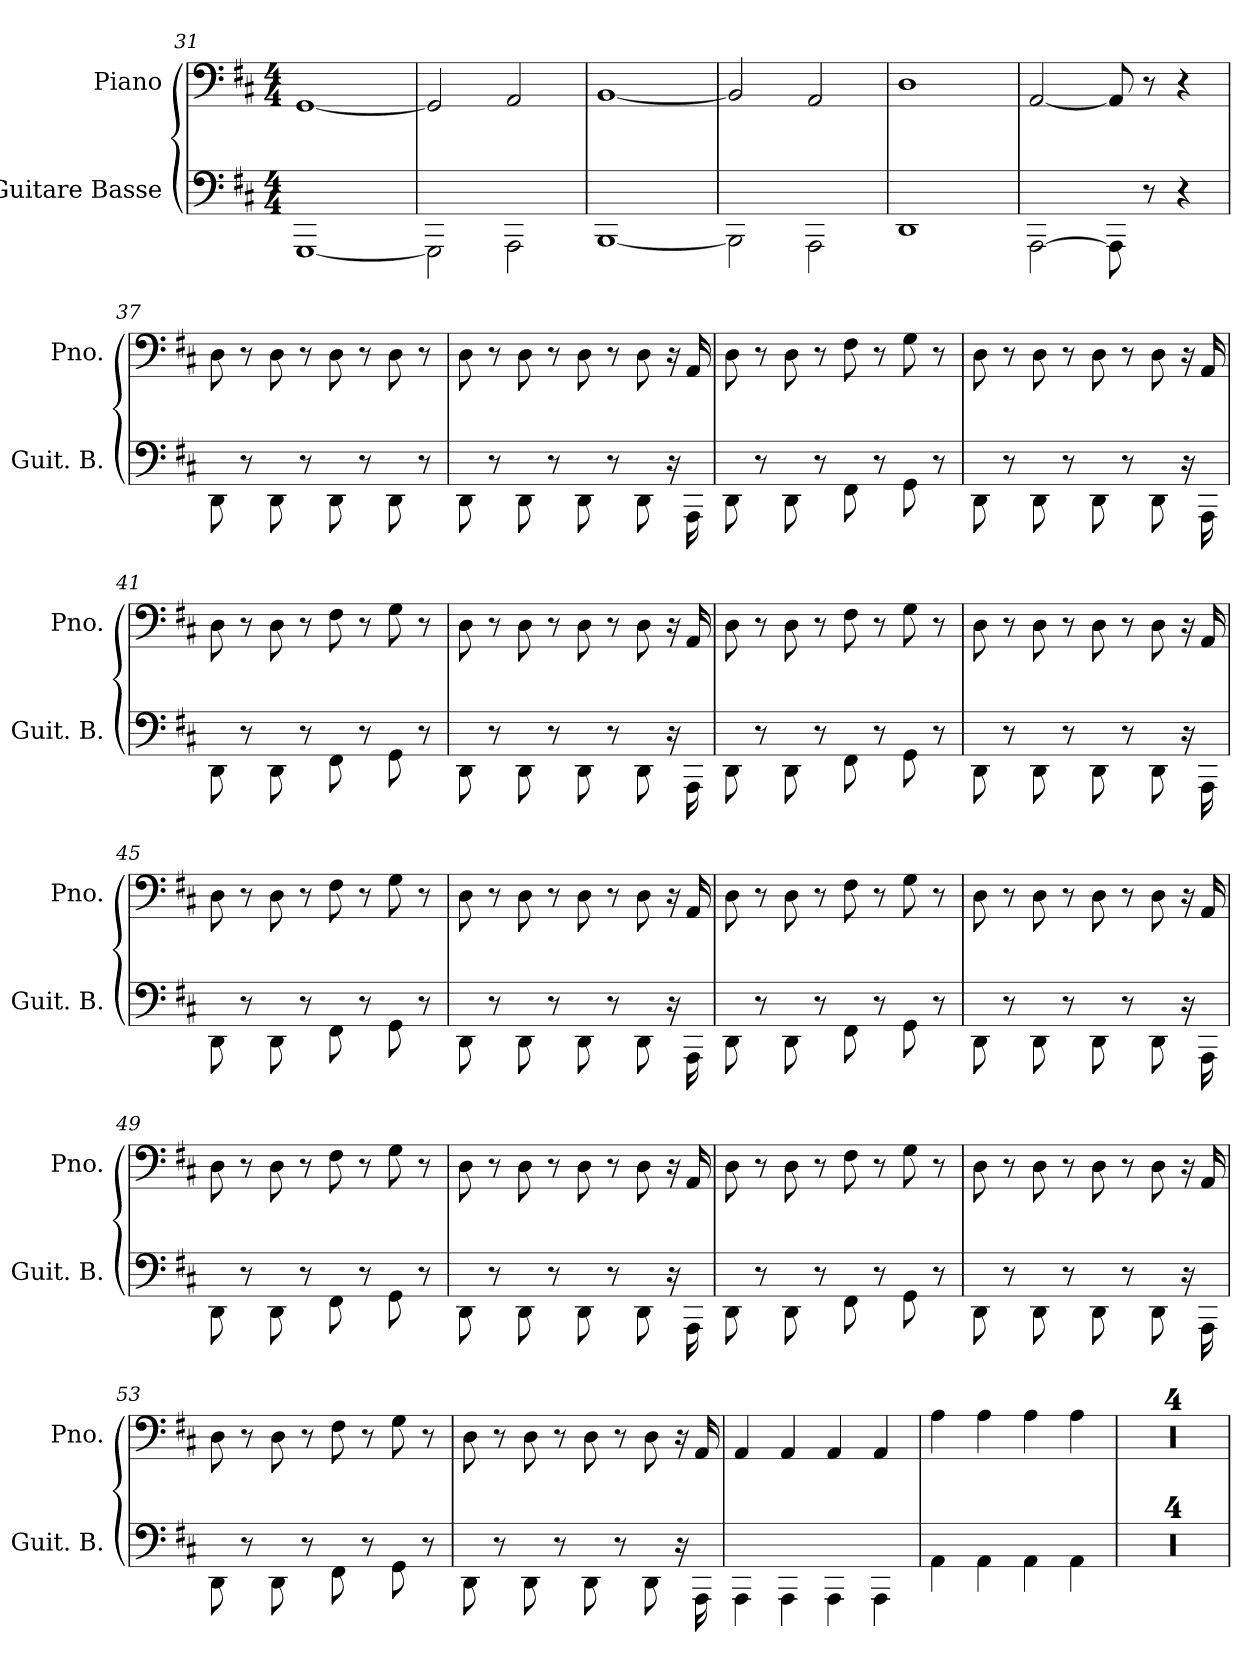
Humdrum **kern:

**kern	**kern
*part2	*part1
*staff2	*staff1
*I"Guitare Basse	*I"Piano
*I'Guit. B.	*I'Pno.
*	*clefF4
*ITrd7c12	*
*k[f#c#]	*k[f#c#]
*M4/4	*M4/4
=31	=31
[1GGGG	[1GG
!!LO:LB:g=z
=32	=32
2GGGG\]	2GG/]
2AAAA\	2AA/
=33	=33
[1BBBB	[1BB
=34	=34
2BBBB\]	2BB/]
2AAAA\	2AA/
=35	=35
1DDD	1D
=36	=36
[2AAAA\	[2AA/
8AAAA\]	8AA/]
8r	8r
4r	4r
=37	=37
8DDD\	8D\
8r	8r
8DDD\	8D\
8r	8r
8DDD\	8D\
8r	8r
8DDD\	8D\
8r	8r
=38	=38
8DDD\	8D\
8r	8r
8DDD\	8D\
8r	8r
8DDD\	8D\
8r	8r
8DDD\	8D\
16r	16r
16AAAA\	16AA/
=39	=39
8DDD\	8D\
8r	8r
8DDD\	8D\
8r	8r
8FFF#\	8F#\
8r	8r
8GGG\	8G\
8r	8r
!!LO:PB:g=z
=40	=40
8DDD\	8D\
8r	8r
8DDD\	8D\
8r	8r
8DDD\	8D\
8r	8r
8DDD\	8D\
16r	16r
16AAAA\	16AA/
=41	=41
8DDD\	8D\
8r	8r
8DDD\	8D\
8r	8r
8FFF#\	8F#\
8r	8r
8GGG\	8G\
8r	8r
=42	=42
8DDD\	8D\
8r	8r
8DDD\	8D\
8r	8r
8DDD\	8D\
8r	8r
8DDD\	8D\
16r	16r
16AAAA\	16AA/
=43	=43
8DDD\	8D\
8r	8r
8DDD\	8D\
8r	8r
8FFF#\	8F#\
8r	8r
8GGG\	8G\
8r	8r
!!LO:LB:g=z
=44	=44
8DDD\	8D\
8r	8r
8DDD\	8D\
8r	8r
8DDD\	8D\
8r	8r
8DDD\	8D\
16r	16r
16AAAA\	16AA/
=45	=45
8DDD\	8D\
8r	8r
8DDD\	8D\
8r	8r
8FFF#\	8F#\
8r	8r
8GGG\	8G\
8r	8r
=46	=46
8DDD\	8D\
8r	8r
8DDD\	8D\
8r	8r
8DDD\	8D\
8r	8r
8DDD\	8D\
16r	16r
16AAAA\	16AA/
=47	=47
8DDD\	8D\
8r	8r
8DDD\	8D\
8r	8r
8FFF#\	8F#\
8r	8r
8GGG\	8G\
8r	8r
!!LO:LB:g=z
=48	=48
8DDD\	8D\
8r	8r
8DDD\	8D\
8r	8r
8DDD\	8D\
8r	8r
8DDD\	8D\
16r	16r
16AAAA\	16AA/
=49	=49
8DDD\	8D\
8r	8r
8DDD\	8D\
8r	8r
8FFF#\	8F#\
8r	8r
8GGG\	8G\
8r	8r
=50	=50
8DDD\	8D\
8r	8r
8DDD\	8D\
8r	8r
8DDD\	8D\
8r	8r
8DDD\	8D\
16r	16r
16AAAA\	16AA/
=51	=51
8DDD\	8D\
8r	8r
8DDD\	8D\
8r	8r
8FFF#\	8F#\
8r	8r
8GGG\	8G\
8r	8r
!!LO:LB:g=z
=52	=52
8DDD\	8D\
8r	8r
8DDD\	8D\
8r	8r
8DDD\	8D\
8r	8r
8DDD\	8D\
16r	16r
16AAAA\	16AA/
=53	=53
8DDD\	8D\
8r	8r
8DDD\	8D\
8r	8r
8FFF#\	8F#\
8r	8r
8GGG\	8G\
8r	8r
=54	=54
8DDD\	8D\
8r	8r
8DDD\	8D\
8r	8r
8DDD\	8D\
8r	8r
8DDD\	8D\
16r	16r
16AAAA\	16AA/
=55	=55
4AAAA\	4AA/
4AAAA\	4AA/
4AAAA\	4AA/
4AAAA\	4AA/
=56	=56
4AAA\	4A\
4AAA\	4A\
4AAA\	4A\
4AAA\	4A\
=57	=57
1r	1r
=58	=58
1r	1r
=59	=59
1r	1r
=60	=60
1r	1r
=	=
*-	*-
